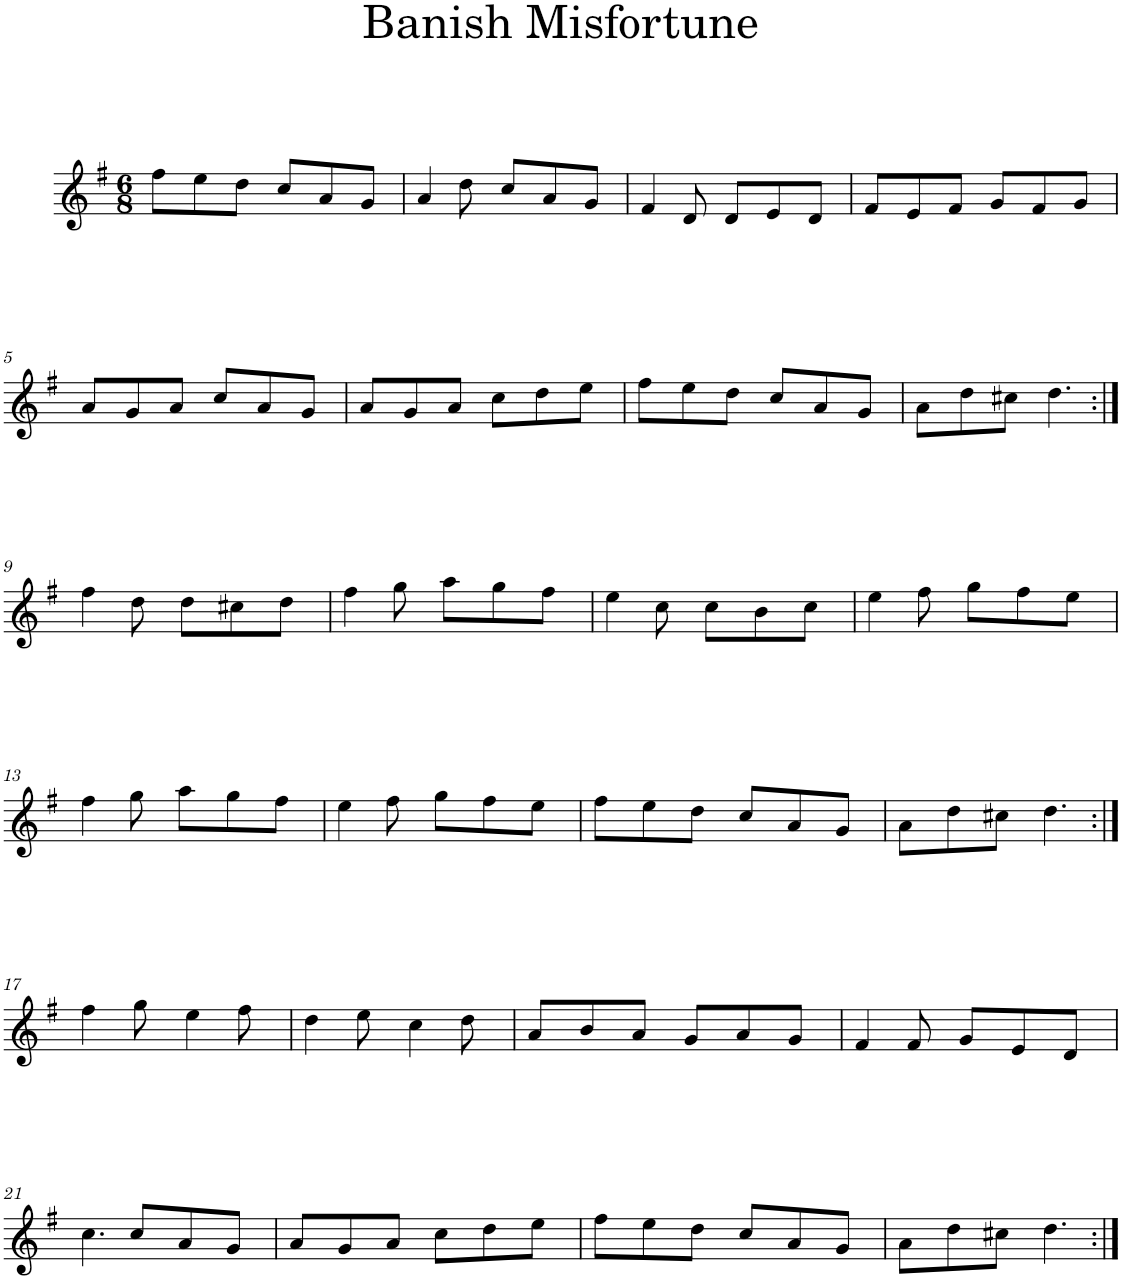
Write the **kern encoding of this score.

**kern
*part1
*staff1
*I"Voice
*I'V
*clefG2
*k[f#]
*M6/8
=1
8ff#\L
8ee\
8dd\J
8cc/L
8a/
8g/J
=2
4a/
8dd\
8cc/L
8a/
8g/J
=3
4f#/
8d/
8d/L
8e/
8d/J
=4
8f#/L
8e/
8f#/J
8g/L
8f#/
8g/J
!!LO:LB:g=z
=5
8a/L
8g/
8a/J
8cc/L
8a/
8g/J
=6
8a/L
8g/
8a/J
8cc\L
8dd\
8ee\J
=7
8ff#\L
8ee\
8dd\J
8cc/L
8a/
8g/J
=8
8a\L
8dd\
8cc#X\J
4.dd\
!!LO:LB:g=z
=9:|!
4ff#\
8dd\
8dd\L
8cc#X\
8dd\J
=10
4ff#\
8gg\
8aa\L
8gg\
8ff#\J
=11
4ee\
8cc\
8cc\L
8b\
8cc\J
=12
4ee\
8ff#\
8gg\L
8ff#\
8ee\J
!!LO:LB:g=z
=13
4ff#\
8gg\
8aa\L
8gg\
8ff#\J
=14
4ee\
8ff#\
8gg\L
8ff#\
8ee\J
=15
8ff#\L
8ee\
8dd\J
8cc/L
8a/
8g/J
=16
8a\L
8dd\
8cc#X\J
4.dd\
!!LO:LB:g=z
=17:|!
4ff#\
8gg\
4ee\
8ff#\
=18
4dd\
8ee\
4cc\
8dd\
=19
8a/L
8b/
8a/J
8g/L
8a/
8g/J
=20
4f#/
8f#/
8g/L
8e/
8d/J
!!LO:LB:g=z
=21
4.cc\
8cc/L
8a/
8g/J
=22
8a/L
8g/
8a/J
8cc\L
8dd\
8ee\J
=23
8ff#\L
8ee\
8dd\J
8cc/L
8a/
8g/J
=24
8a\L
8dd\
8cc#X\J
4.dd\
=:|!
*-
